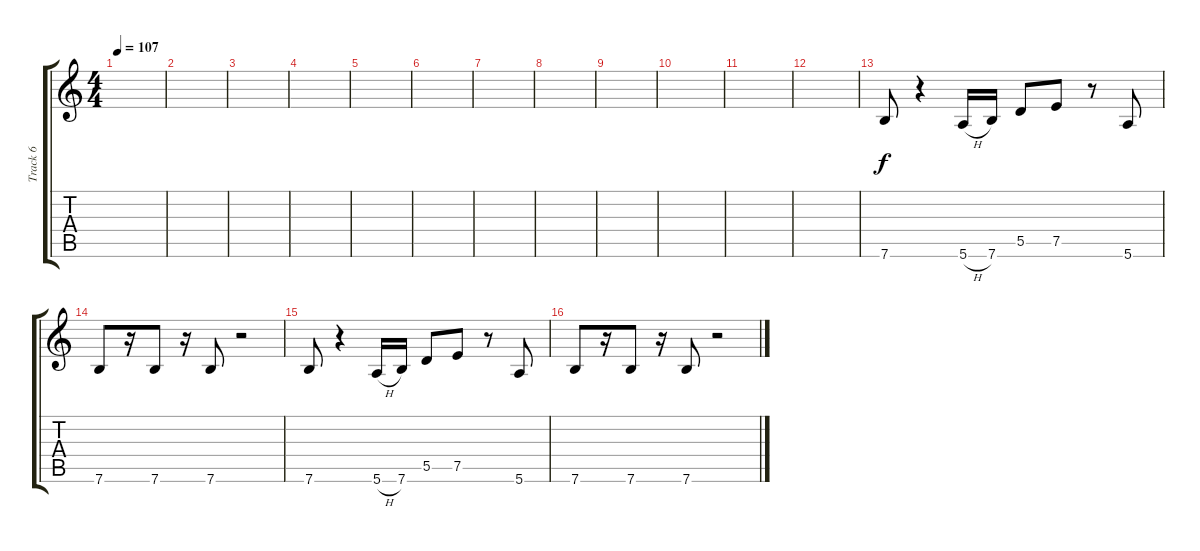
\track ("Track 6" "Track 6") {instrument overdrivenguitar}
\staff {score tabs}
\tuning (E4 B3 G3 D3 A2 E2) {hide}
\ts (4 4)
\tempo 107
\clef g2
\ks c
|
|
|
|
|
|
|
|
|
|
|
|
7.6.8 r.4 5.6{h}.16 7.6.16 5.5.8 7.5.8 r.8 5.6.8 |
7.6.8 r.16 7.6.8 r.16 7.6.8 r.2 |
7.6.8 r.4 5.6{h}.16 7.6.16 5.5.8 7.5.8 r.8 5.6.8 |
7.6.8 r.16 7.6.8 r.16 7.6.8 r.2
